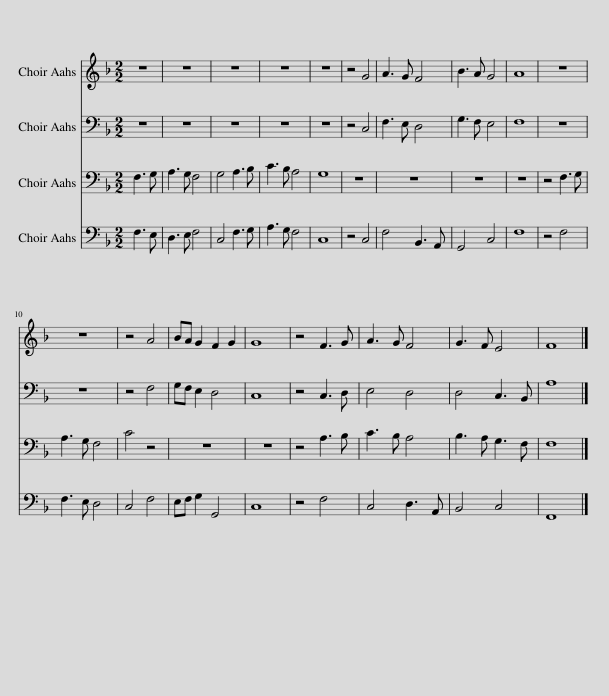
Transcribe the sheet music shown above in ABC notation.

X:1
%%score 1 2 3 4
L:1/8
M:2/2
I:linebreak $
K:F
V:1 treble
V:2 bass
V:3 bass
V:4 bass
V:1
 z4 | z8 | z8 | z8 | z8 | %5
 z4 G4 | A3 G F4 | B3 A G4 | A8 | z8 |$ %10
 z8 | z4 A4 | BA G2 F2 G2 | G8 | z4 F3 G | %15
 A3 G F4 | G3 F E4 | F8 |] %18
V:2
 z4 | z8 | z8 | z8 | z8 | %5
 z4 C,4 | F,3 E, D,4 | G,3 F, E,4 | F,8 | z8 |$ %10
 z8 | z4 F,4 | G,F, E,2 D,4 | C,8 | z4 C,3 D, | %15
 E,4 D,4 | D,4 C,3 B,, | A,8 |] %18
V:3
 F,3 G, | A,3 G, F,4 | G,4 A,3 B, | C3 B, A,4 | G,8 | %5
 z8 | z8 | z8 | z8 | z4 F,3 G, |$ %10
 A,3 G, F,4 | C4 z4 | z8 | z8 | z4 A,3 B, | %15
 C3 B, A,4 | B,3 A, G,3 F, | F,8 |] %18
V:4
 F,3 E, | D,3 E, F,4 | C,4 F,3 G, | A,3 G, F,4 | C,8 | %5
 z4 C,4 | F,4 B,,3 A,, | G,,4 C,4 | F,8 | z4 F,4 |$ %10
 F,3 E, D,4 | C,4 F,4 | E,F, G,2 G,,4 | C,8 | z4 F,4 | %15
 C,4 D,3 A,, | B,,4 C,4 | F,,8 |] %18
